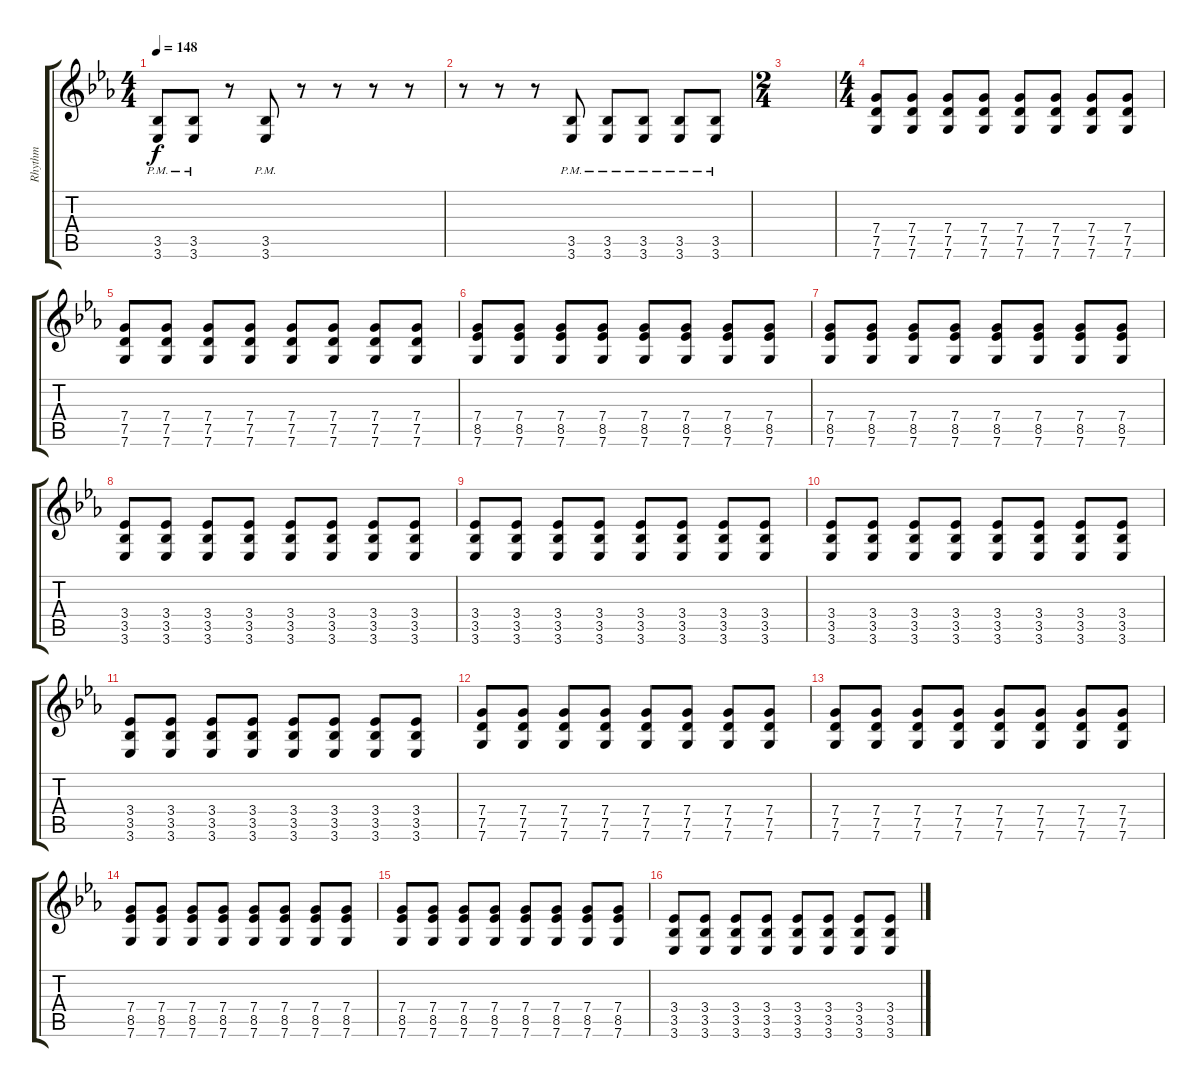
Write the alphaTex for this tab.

\track ("Rhythm" "Rhythm") {instrument distortionguitar}
\staff {score tabs}
\tuning (D4 A3 F3 C3 G2 C2) {hide}
\ts (4 4)
\tempo 148
\clef g2
\ks cminor
(3.5{pm} 3.6{pm}).8{dy f} (3.5{pm} 3.6{pm}).8 r.8 (3.5{pm} 3.6{pm}).8 r.8 r.8 r.8 r.8 |
r.8 r.8 r.8 (3.5{pm} 3.6{pm}).8 (3.5{pm} 3.6{pm}).8 (3.5{pm} 3.6{pm}).8 (3.5{pm} 3.6{pm}).8 (3.5{pm} 3.6{pm}).8 |
\ts (2 4)
|
\ts (4 4)
(7.4 7.5 7.6).8 (7.4 7.5 7.6).8 (7.4 7.5 7.6).8 (7.4 7.5 7.6).8 (7.4 7.5 7.6).8 (7.4 7.5 7.6).8 (7.4 7.5 7.6).8 (7.4 7.5 7.6).8 |
(7.4 7.5 7.6).8 (7.4 7.5 7.6).8 (7.4 7.5 7.6).8 (7.4 7.5 7.6).8 (7.4 7.5 7.6).8 (7.4 7.5 7.6).8 (7.4 7.5 7.6).8 (7.4 7.5 7.6).8 |
(7.4 8.5 7.6).8 (7.4 8.5 7.6).8 (7.4 8.5 7.6).8 (7.4 8.5 7.6).8 (7.4 8.5 7.6).8 (7.4 8.5 7.6).8 (7.4 8.5 7.6).8 (7.4 8.5 7.6).8 |
(7.4 8.5 7.6).8 (7.4 8.5 7.6).8 (7.4 8.5 7.6).8 (7.4 8.5 7.6).8 (7.4 8.5 7.6).8 (7.4 8.5 7.6).8 (7.4 8.5 7.6).8 (7.4 8.5 7.6).8 |
(3.4 3.5 3.6).8 (3.4 3.5 3.6).8 (3.4 3.5 3.6).8 (3.4 3.5 3.6).8 (3.4 3.5 3.6).8 (3.4 3.5 3.6).8 (3.4 3.5 3.6).8 (3.4 3.5 3.6).8 |
(3.4 3.5 3.6).8 (3.4 3.5 3.6).8 (3.4 3.5 3.6).8 (3.4 3.5 3.6).8 (3.4 3.5 3.6).8 (3.4 3.5 3.6).8 (3.4 3.5 3.6).8 (3.4 3.5 3.6).8 |
(3.4 3.5 3.6).8 (3.4 3.5 3.6).8 (3.4 3.5 3.6).8 (3.4 3.5 3.6).8 (3.4 3.5 3.6).8 (3.4 3.5 3.6).8 (3.4 3.5 3.6).8 (3.4 3.5 3.6).8 |
(3.4 3.5 3.6).8 (3.4 3.5 3.6).8 (3.4 3.5 3.6).8 (3.4 3.5 3.6).8 (3.4 3.5 3.6).8 (3.4 3.5 3.6).8 (3.4 3.5 3.6).8 (3.4 3.5 3.6).8 |
(7.4 7.5 7.6).8 (7.4 7.5 7.6).8 (7.4 7.5 7.6).8 (7.4 7.5 7.6).8 (7.4 7.5 7.6).8 (7.4 7.5 7.6).8 (7.4 7.5 7.6).8 (7.4 7.5 7.6).8 |
(7.4 7.5 7.6).8 (7.4 7.5 7.6).8 (7.4 7.5 7.6).8 (7.4 7.5 7.6).8 (7.4 7.5 7.6).8 (7.4 7.5 7.6).8 (7.4 7.5 7.6).8 (7.4 7.5 7.6).8 |
(7.4 8.5 7.6).8 (7.4 8.5 7.6).8 (7.4 8.5 7.6).8 (7.4 8.5 7.6).8 (7.4 8.5 7.6).8 (7.4 8.5 7.6).8 (7.4 8.5 7.6).8 (7.4 8.5 7.6).8 |
(7.4 8.5 7.6).8 (7.4 8.5 7.6).8 (7.4 8.5 7.6).8 (7.4 8.5 7.6).8 (7.4 8.5 7.6).8 (7.4 8.5 7.6).8 (7.4 8.5 7.6).8 (7.4 8.5 7.6).8 |
(3.4 3.5 3.6).8 (3.4 3.5 3.6).8 (3.4 3.5 3.6).8 (3.4 3.5 3.6).8 (3.4 3.5 3.6).8 (3.4 3.5 3.6).8 (3.4 3.5 3.6).8 (3.4 3.5 3.6).8
